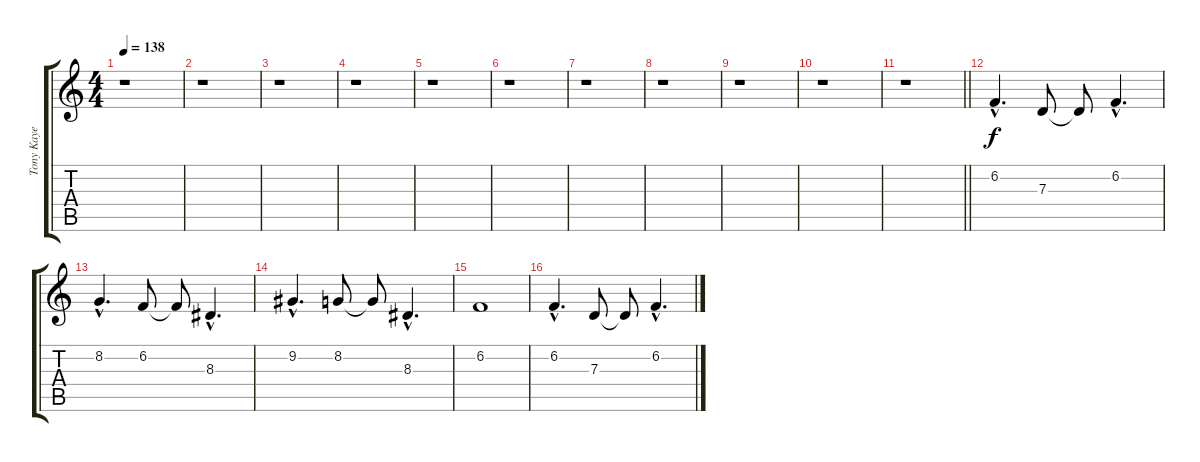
\track ("Tony Kaye 1" "Tony Kaye ") {instrument reedorgan}
\staff {score tabs}
\tuning (E4 B3 G3 D3 A2 E2) {hide}
\ts (4 4)
\tempo 138
\clef g2
\ks c
r.1{dy f} |
r.1 |
r.1 |
r.1 |
r.1 |
r.1 |
r.1 |
r.1 |
r.1 |
r.1 |
\barLineRight lightlight
r.1 |
6.2{hac}.4{d instrument pad3polysynth} 7.3.8 7.3{t}.8 6.2{hac}.4{d} |
8.2{hac}.4{d} 6.2.8 6.2{t}.8 8.3{hac}.4{d} |
9.2{hac}.4{d} 8.2.8 8.2{t}.8 8.3{hac}.4{d} |
6.2.1 |
6.2{hac}.4{d} 7.3.8 7.3{t}.8 6.2{hac}.4{d}
